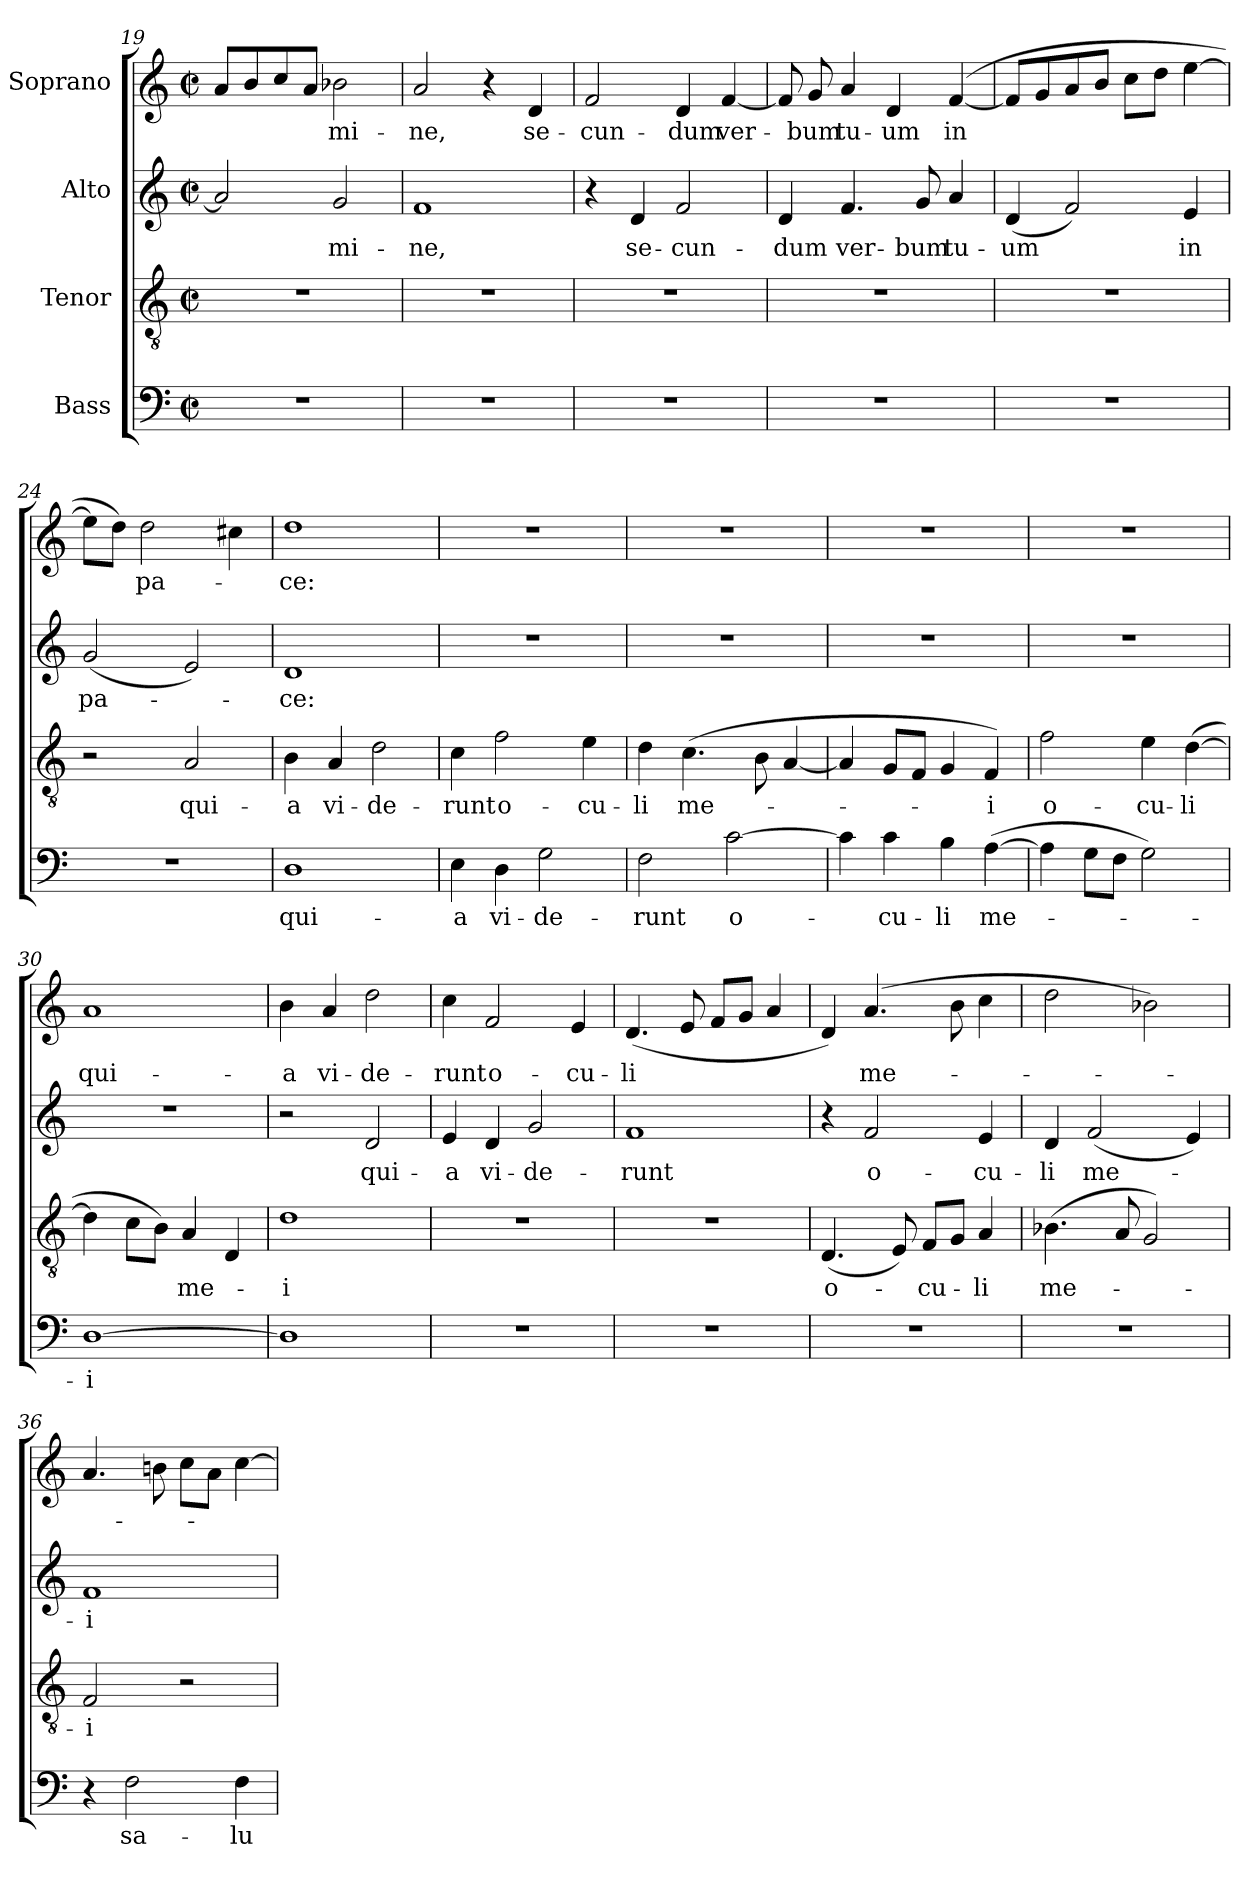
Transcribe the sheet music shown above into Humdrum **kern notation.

**kern	**text	**kern	**text	**kern	**text	**kern	**text
*part4	*part4	*part3	*part3	*part2	*part2	*part1	*part1
*staff4	*staff4	*staff3	*staff3	*staff2	*staff2	*staff1	*staff1
*I"Bass	*	*I"Tenor	*	*I"Alto	*	*I"Soprano	*
*clefF4	*	*clefGv2	*	*clefG2	*	*clefG2	*
*k[]	*	*k[]	*	*k[]	*	*k[]	*
*C:	*	*C:	*	*C:	*	*C:	*
*M2/2	*	*M2/2	*	*M2/2	*	*M2/2	*
*met(c|)	*	*met(c|)	*	*met(c|)	*	*met(c|)	*
=19	=19	=19	=19	=19	=19	=19	=19
1r	.	1r	.	2a/]	.	8a/L	.
.	.	.	.	.	.	8b/	.
.	.	.	.	.	.	8cc/	.
.	.	.	.	.	.	8a/J	.
.	.	.	.	2g/	-mi-	2b-X\	-mi-
=20	=20	=20	=20	=20	=20	=20	=20
1r	.	1r	.	1f	-ne,	2a/	-ne,
.	.	.	.	.	.	4r	.
.	.	.	.	.	.	4d/	se-
!!LO:LB:g=z
=21	=21	=21	=21	=21	=21	=21	=21
1r	.	1r	.	4r	.	2f/	-cun-
.	.	.	.	4d/	se-	.	.
.	.	.	.	2f/	-cun-	4d/	-dum
.	.	.	.	.	.	[4f/	ver-
=22	=22	=22	=22	=22	=22	=22	=22
1r	.	1r	.	4d/	-dum	8f/]	.
.	.	.	.	.	.	8g/	-bum
.	.	.	.	4.f/	ver-	4a/	tu-
.	.	.	.	.	.	4d/	-um
.	.	.	.	8g/	-bum	.	.
.	.	.	.	4a/	tu-	([4f/	in
=23	=23	=23	=23	=23	=23	=23	=23
1r	.	1r	.	(4d/	-um	8f/L]	.
.	.	.	.	.	.	8g/	.
.	.	.	.	2f/)	.	8a/	.
.	.	.	.	.	.	8b/J	.
.	.	.	.	.	.	8cc\L	.
.	.	.	.	.	.	8dd\J	.
.	.	.	.	4e/	in	[4ee\	.
=24	=24	=24	=24	=24	=24	=24	=24
1r	.	2r	.	(2g/	pa-	8ee\L]	.
.	.	.	.	.	.	8dd\J)	.
.	.	.	.	.	.	2dd\	pa-
.	.	2A/	qui-	2e/)	.	.	.
.	.	.	.	.	.	4cc#X\	.
=25	=25	=25	=25	=25	=25	=25	=25
1D	qui-	4B\	-a	1d	-ce:	1dd	-ce:
.	.	4A/	vi-	.	.	.	.
.	.	2d\	-de-	.	.	.	.
!!LO:PB:g=z
=26	=26	=26	=26	=26	=26	=26	=26
4E\	-a	4c\	-runt	1r	.	1r	.
4D\	vi-	2f\	o-	.	.	.	.
2G\	-de-	.	.	.	.	.	.
.	.	4e\	-cu-	.	.	.	.
=27	=27	=27	=27	=27	=27	=27	=27
2F\	-runt	4d\	-li	1r	.	1r	.
.	.	(4.c\	me-	.	.	.	.
[2c\	o-	.	.	.	.	.	.
.	.	8B\	.	.	.	.	.
.	.	[4A/	.	.	.	.	.
=28	=28	=28	=28	=28	=28	=28	=28
4c\]	.	4A/]	.	1r	.	1r	.
4c\	-cu-	8G/L	.	.	.	.	.
.	.	8F/J	.	.	.	.	.
4B\	-li	4G/	.	.	.	.	.
([4A\	me-	4F/)	-i	.	.	.	.
=29	=29	=29	=29	=29	=29	=29	=29
4A\]	.	2f\	o-	1r	.	1r	.
8G\L	.	.	.	.	.	.	.
8F\J	.	.	.	.	.	.	.
2G\)	.	4e\	-cu-	.	.	.	.
.	.	([4d\	-li	.	.	.	.
=30	=30	=30	=30	=30	=30	=30	=30
[1D	-i	4d\]	.	1r	.	1a	qui-
.	.	8c\L	.	.	.	.	.
.	.	8B\J)	.	.	.	.	.
.	.	4A/	me-	.	.	.	.
.	.	4D/	.	.	.	.	.
!!LO:LB:g=z
=31	=31	=31	=31	=31	=31	=31	=31
1D]	.	1d	-i	2r	.	4b\	-a
.	.	.	.	.	.	4a/	vi-
.	.	.	.	2d/	qui-	2dd\	-de-
=32	=32	=32	=32	=32	=32	=32	=32
1r	.	1r	.	4e/	-a	4cc\	-runt
.	.	.	.	4d/	vi-	2f/	o-
.	.	.	.	2g/	-de-	.	.
.	.	.	.	.	.	4e/	-cu-
=33	=33	=33	=33	=33	=33	=33	=33
1r	.	1r	.	1f	-runt	(4.d/	-li
.	.	.	.	.	.	8e/	.
.	.	.	.	.	.	8f/L	.
.	.	.	.	.	.	8g/J	.
.	.	.	.	.	.	4a/	.
=34	=34	=34	=34	=34	=34	=34	=34
1r	.	(4.D/	o-	4r	.	4d/)	.
.	.	.	.	2f/	o-	(4.a/	me-
.	.	8E/)	.	.	.	.	.
.	.	8F/L	-cu-	.	.	.	.
.	.	8G/J	.	.	.	8b\	.
.	.	4A/	-li	4e/	-cu-	4cc\	.
=35	=35	=35	=35	=35	=35	=35	=35
1r	.	(4.B-X\	me-	4d/	-li	2dd\	.
.	.	.	.	(2f/	me-	.	.
.	.	8A/	.	.	.	.	.
.	.	2G/)	.	.	.	2b-X\)	.
.	.	.	.	4e/)	.	.	.
!!LO:LB:g=z
=36	=36	=36	=36	=36	=36	=36	=36
4r	.	2F/	-i	1f	-i	4.a/	.
2F\	sa-	.	.	.	.	.	.
.	.	.	.	.	.	8bn\	.
.	.	2r	.	.	.	8cc\L	.
.	.	.	.	.	.	8a\J	.
4F\	-lu-	.	.	.	.	[4cc\	.
=	=	=	=	=	=	=	=
*-	*-	*-	*-	*-	*-	*-	*-
